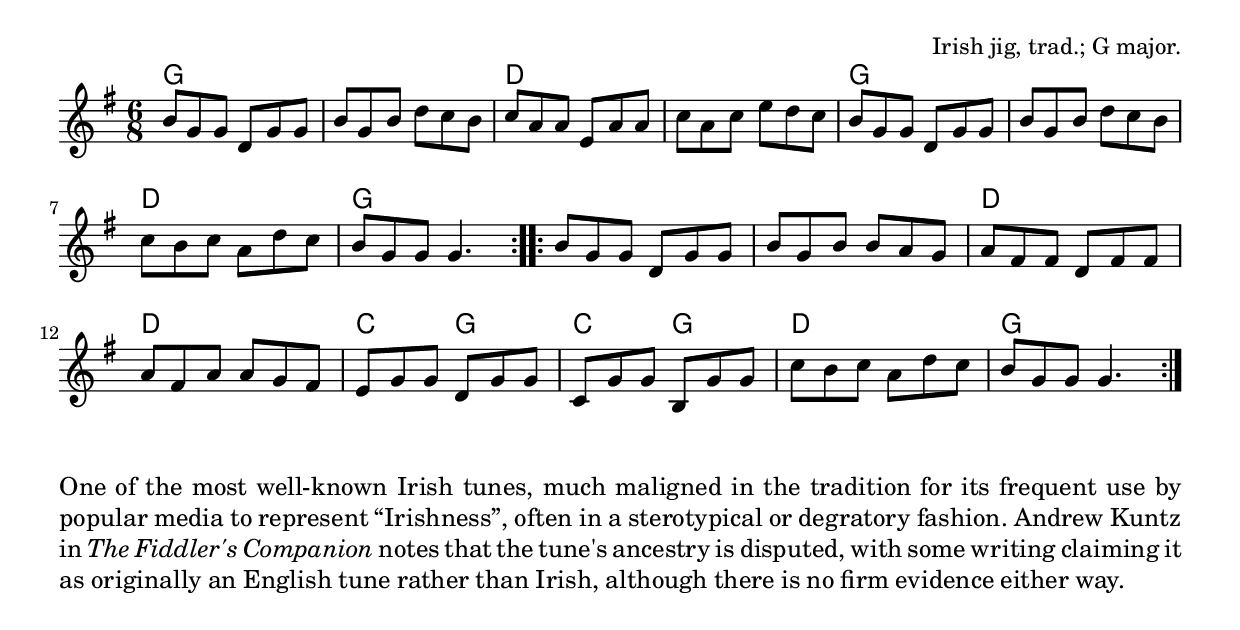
\version "2.18.2"
\include "util.ly"

\tocItem \markup "The Irish Washerwoman"

\score {
  <<
    \relative b' {
      \time 6/8
      \key g \major

      \repeat volta 2 {
        b8 g g d g g |
        b g b d c b |
        c a a e a a |
        c a c e d c |

        b g g d g g |
        b g b d c b |
        c b c a d c |
        b g g g4. |
      }

      \repeat volta 2 {
        b8 g g d g g |
        b g b b a g |
        a fis fis d fis fis |
        a fis a a g fis |

        e g g d g g |
        c, g' g b, g' g |
        c b c a d c |
        b g g g4. |
      }
    }

    \chords {
      \time 6/8
      \set chordChanges=##t

      g4. g | g g | d d | d d |
      g g | g g | d d | g g |
      g g | g g | d d | d d |
      c g | c g | d d | g g
    }
  >>

  \header{
    title="The Irish Washerwoman"
    opus="Irish jig, trad.; G major."
  }
  \layout{indent=0}
  \midi{\tempo 4=180}
}

\markuplist{
  \paragraph{
    One of the most well-known Irish tunes, much maligned in the
    tradition for its frequent use by popular media to represent
    “Irishness”, often in a sterotypical or degratory fashion.
    Andrew Kuntz in \italic{The Fiddler's Companion} notes that the
    tune's ancestry is disputed, with some writing claiming it as
    originally an English tune rather than Irish, although there is
    no firm evidence either way.
  }
}